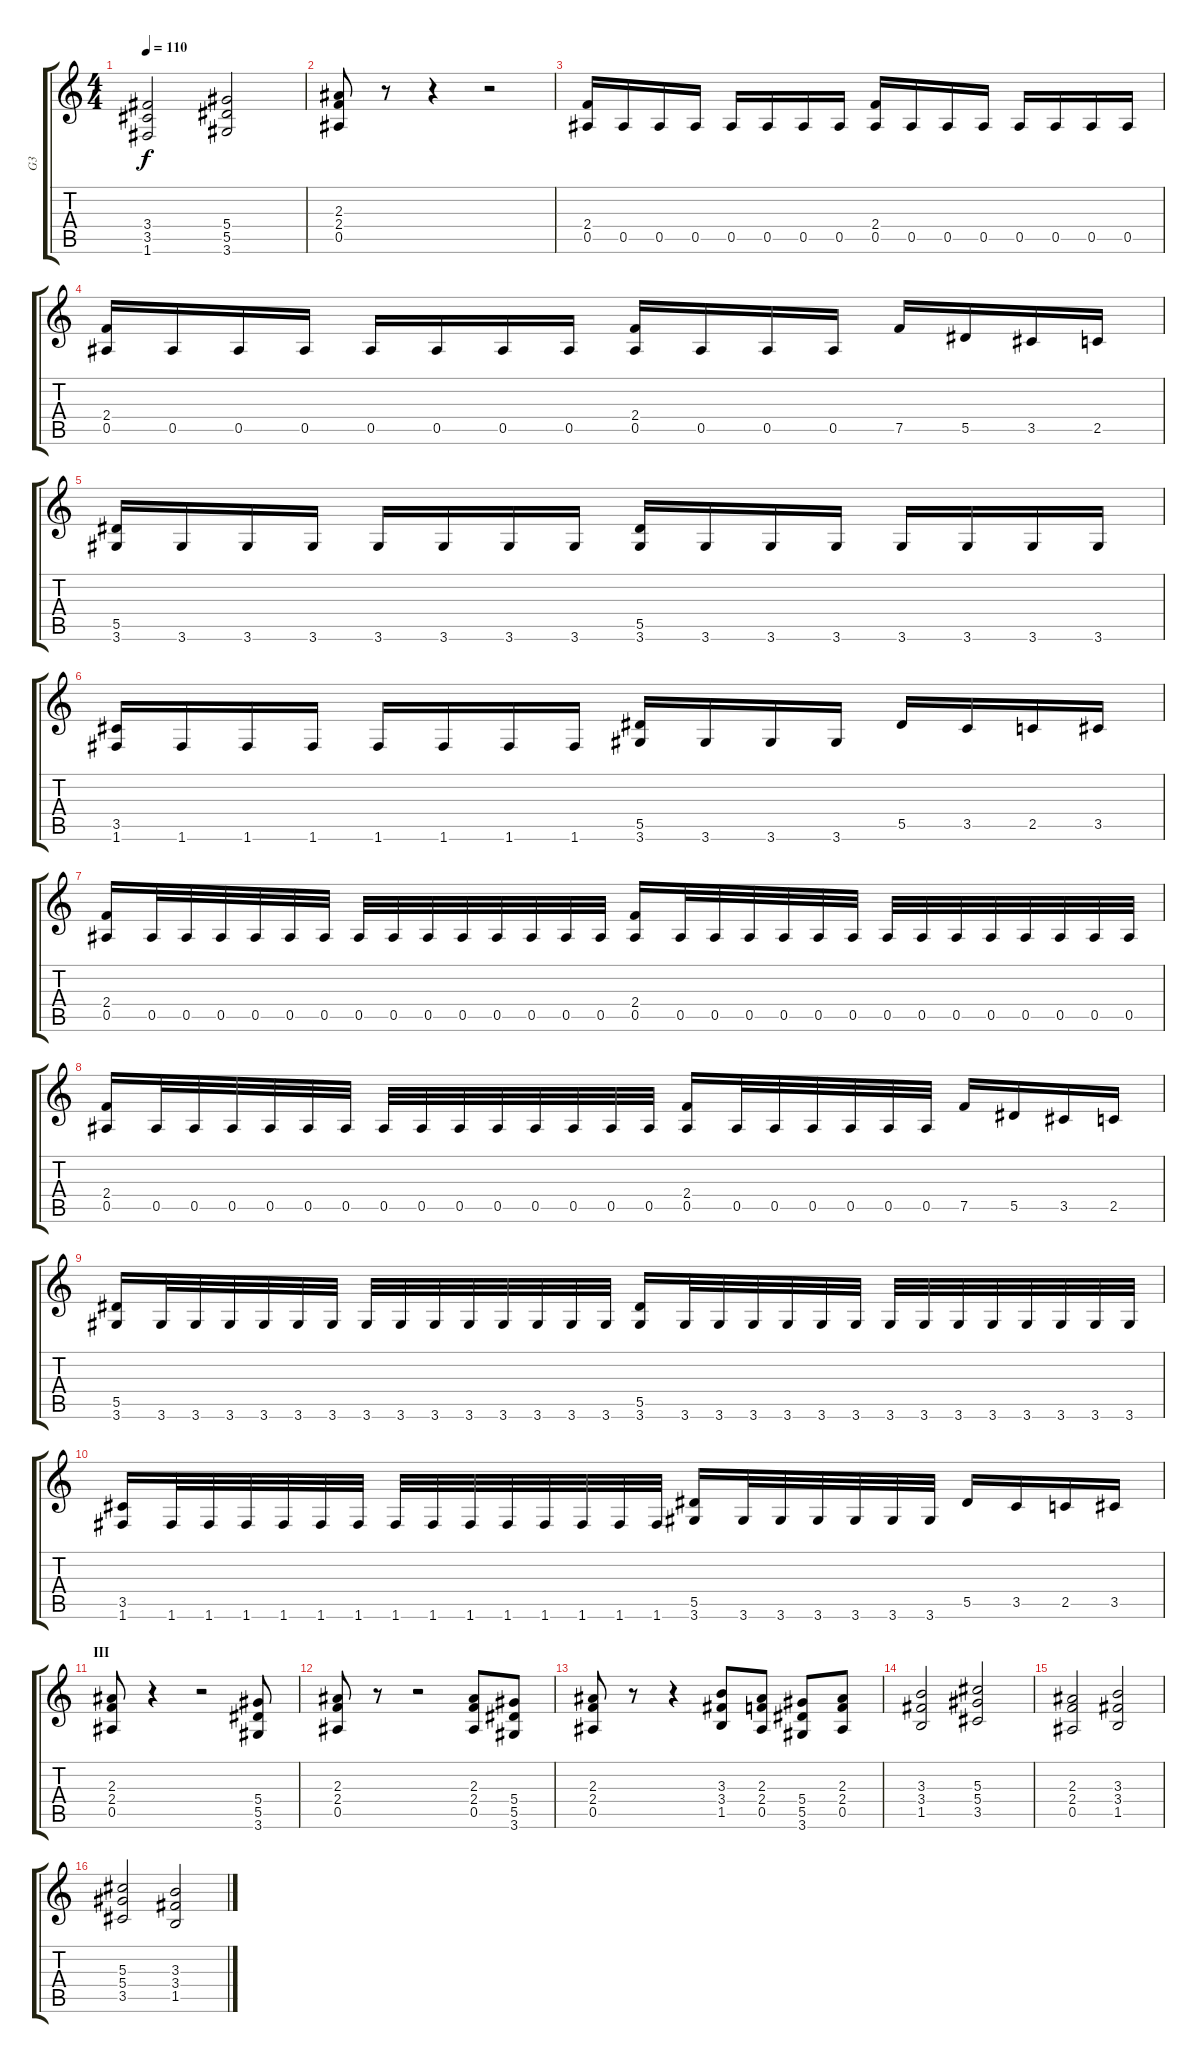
\track ("G3" "G3") {instrument overdrivenguitar}
\staff {score tabs}
\tuning (F4 C4 Ab3 Eb3 Bb2 F2) {hide}
\ts (4 4)
\tempo 110
\clef g2
\ks c
(3.4 3.5 1.6).2{dy f} (5.4 5.5 3.6).2 |
\section ("" "")
(2.3 2.4 0.5).8 r.8 r.4 r.2 |
(2.4 0.5).16 0.5.16 0.5.16 0.5.16 0.5.16 0.5.16 0.5.16 0.5.16 (2.4 0.5).16 0.5.16 0.5.16 0.5.16 0.5.16 0.5.16 0.5.16 0.5.16 |
(2.4 0.5).16 0.5.16 0.5.16 0.5.16 0.5.16 0.5.16 0.5.16 0.5.16 (2.4 0.5).16 0.5.16 0.5.16 0.5.16 7.5.16 5.5.16 3.5.16 2.5.16 |
(5.5 3.6).16 3.6.16 3.6.16 3.6.16 3.6.16 3.6.16 3.6.16 3.6.16 (5.5 3.6).16 3.6.16 3.6.16 3.6.16 3.6.16 3.6.16 3.6.16 3.6.16 |
(3.5 1.6).16 1.6.16 1.6.16 1.6.16 1.6.16 1.6.16 1.6.16 1.6.16 (5.5 3.6).16 3.6.16 3.6.16 3.6.16 5.5.16 3.5.16 2.5.16 3.5.16 |
(2.4 0.5).16 0.5.32 0.5.32 0.5.32 0.5.32 0.5.32 0.5.32 0.5.32 0.5.32 0.5.32 0.5.32 0.5.32 0.5.32 0.5.32 0.5.32 (2.4 0.5).16 0.5.32 0.5.32 0.5.32 0.5.32 0.5.32 0.5.32 0.5.32 0.5.32 0.5.32 0.5.32 0.5.32 0.5.32 0.5.32 0.5.32 |
(2.4 0.5).16 0.5.32 0.5.32 0.5.32 0.5.32 0.5.32 0.5.32 0.5.32 0.5.32 0.5.32 0.5.32 0.5.32 0.5.32 0.5.32 0.5.32 (2.4 0.5).16 0.5.32 0.5.32 0.5.32 0.5.32 0.5.32 0.5.32 7.5.16 5.5.16 3.5.16 2.5.16 |
(5.5 3.6).16 3.6.32 3.6.32 3.6.32 3.6.32 3.6.32 3.6.32 3.6.32 3.6.32 3.6.32 3.6.32 3.6.32 3.6.32 3.6.32 3.6.32 (5.5 3.6).16 3.6.32 3.6.32 3.6.32 3.6.32 3.6.32 3.6.32 3.6.32 3.6.32 3.6.32 3.6.32 3.6.32 3.6.32 3.6.32 3.6.32 |
(3.5 1.6).16 1.6.32 1.6.32 1.6.32 1.6.32 1.6.32 1.6.32 1.6.32 1.6.32 1.6.32 1.6.32 1.6.32 1.6.32 1.6.32 1.6.32 (5.5 3.6).16 3.6.32 3.6.32 3.6.32 3.6.32 3.6.32 3.6.32 5.5.16 3.5.16 2.5.16 3.5.16 |
\section ("" "III")
(2.3 2.4 0.5).8 r.4 r.2 (5.4 5.5 3.6).8 |
(2.3 2.4 0.5).8 r.8 r.2 (2.3 2.4 0.5).8 (5.4 5.5 3.6).8 |
(2.3 2.4 0.5).8 r.8 r.4 (3.3 3.4 1.5).8 (2.3 2.4 0.5).8 (5.4 5.5 3.6).8 (2.3 2.4 0.5).8 |
(3.3 3.4 1.5).2 (5.3 5.4 3.5).2 |
\section ("" "")
(2.3 2.4 0.5).2 (3.3 3.4 1.5).2 |
(5.3 5.4 3.5).2 (3.3 3.4 1.5).2
